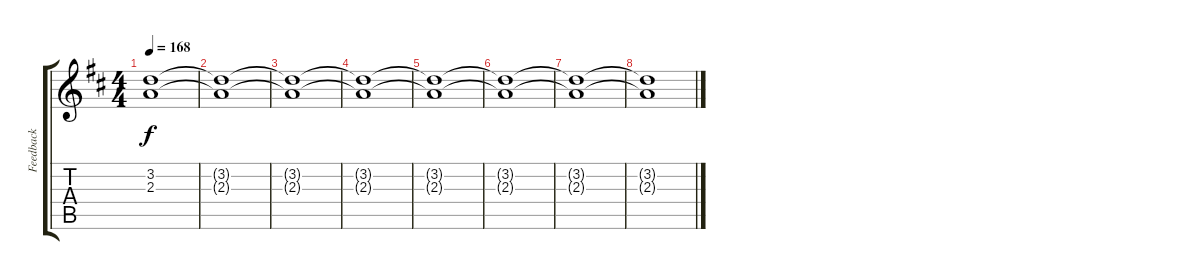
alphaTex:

\track ("Feedback" "Feedback") {instrument guitarharmonics}
\staff {score tabs}
\tuning (E4 B3 G3 D3 A2 E2) {hide}
\ts (4 4)
\tempo 168
\clef g2
\ks d
(3.2 2.3).1{dy f} |
(3.2{t} 2.3{t}).1 |
(3.2{t} 2.3{t}).1 |
(3.2{t} 2.3{t}).1 |
(3.2{t} 2.3{t}).1 |
(3.2{t} 2.3{t}).1 |
(3.2{t} 2.3{t}).1 |
(3.2{t} 2.3{t}).1
